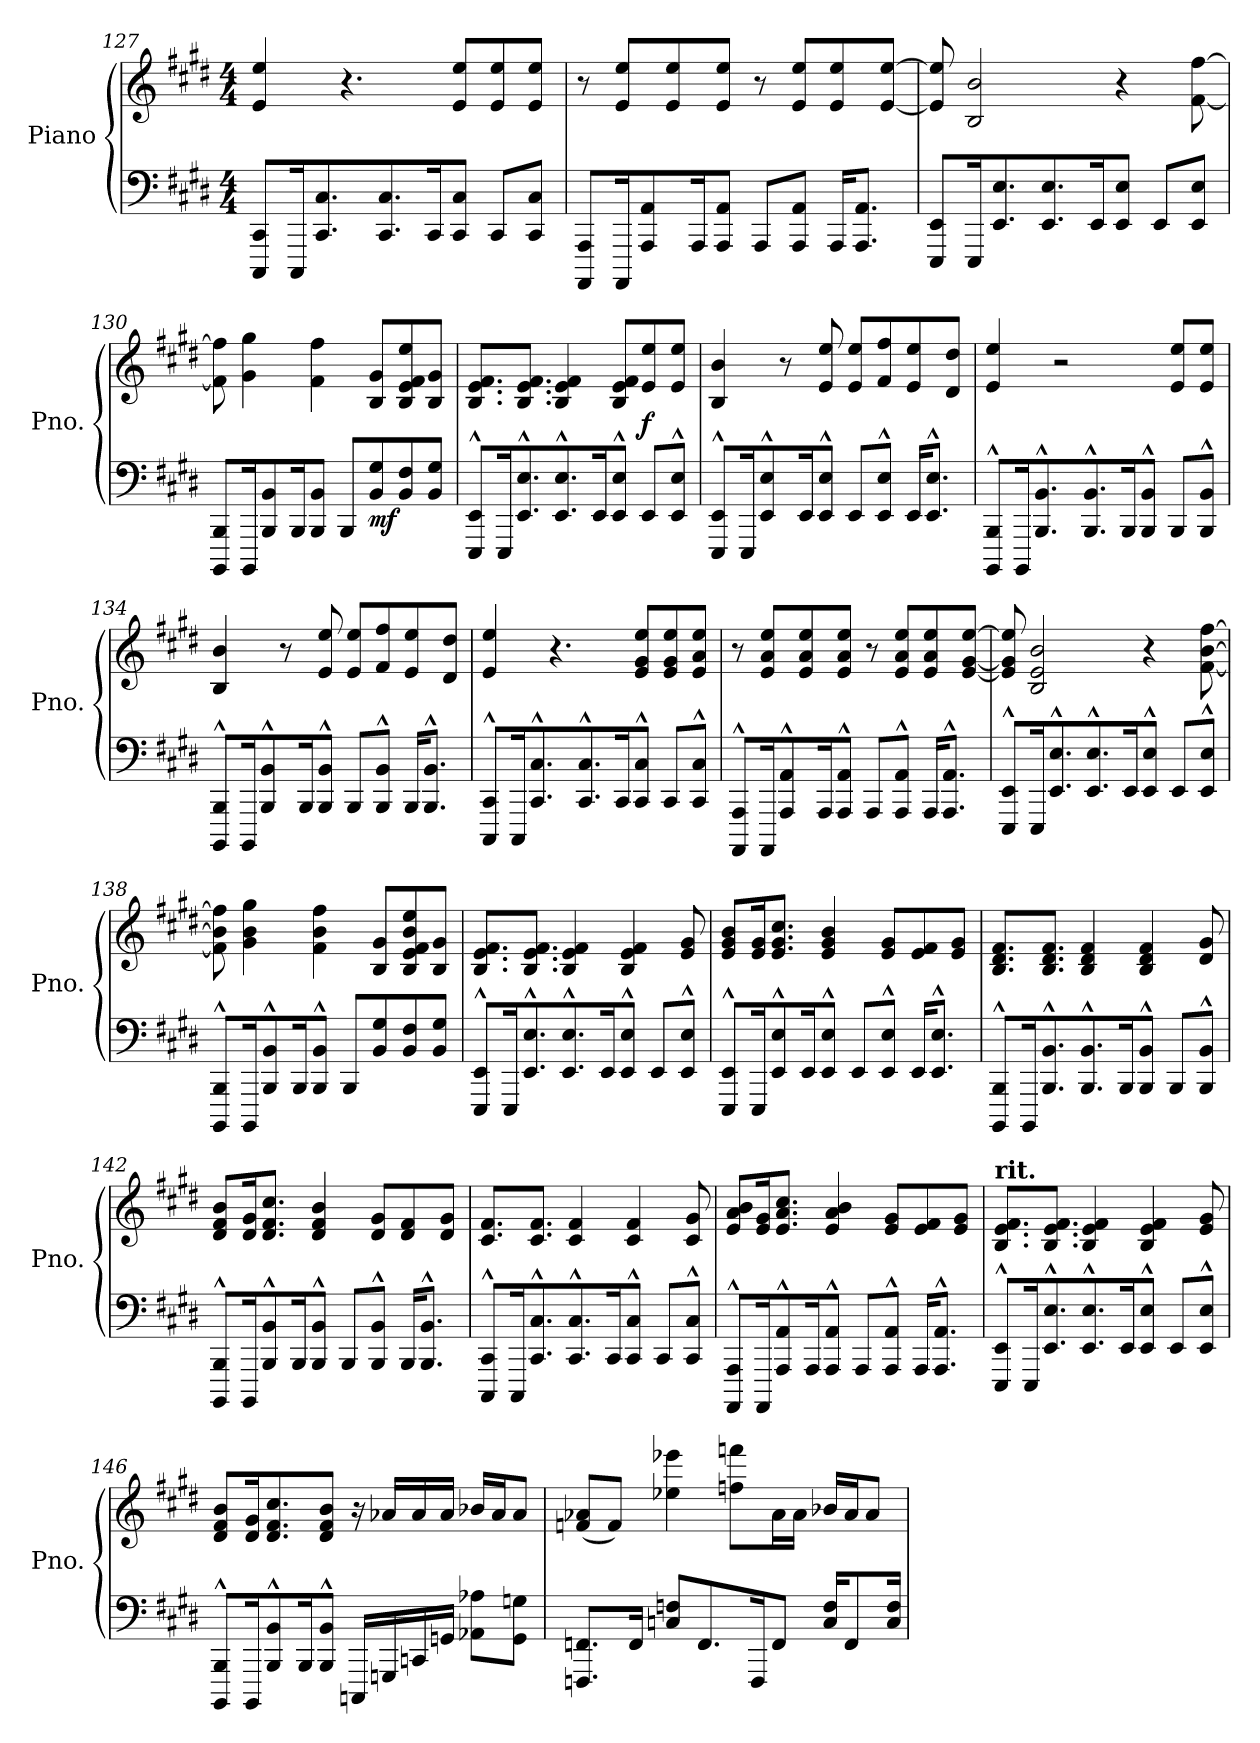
**kern	**kern	**dynam
*part1	*part1	*part1
*staff2	*staff1	*staff1/2
*I"Piano	*	*
*I'Pno.	*	*
*clefF4	*clefG2	*
*k[f#c#g#d#]	*k[f#c#g#d#]	*
*M4/4	*M4/4	*
=127	=127	=127
8CCC#/ 8CC#/L	4e/ 4ee/	.
16CCC#/K	.	.
8.CC#/ 8.C#/	.	.
.	4.r	.
8.CC#/ 8.C#/	.	.
16CC#/K	.	.
8CC#/ 8C#/J	8e/ 8ee/L	.
8CC#/L	8e/ 8ee/	.
8CC#/ 8C#/J	8e/ 8ee/J	.
=128	=128	=128
8AAAA/ 8AAA/L	8r	.
16AAAA/K	8e/ 8ee/L	.
8AAA/ 8AA/	.	.
.	8e/ 8ee/	.
16AAA/K	.	.
8AAA/ 8AA/J	8e/ 8ee/J	.
8AAA/L	8r	.
8AAA/ 8AA/J	8e/ 8ee/L	.
16AAA/KL	8e/ 8ee/	.
8.AAA/ 8.AA/J	.	.
.	[8e/ [8ee/J	.
!!LO:LB:g=z
=129	=129	=129
8EEE/ 8EE/L	8e/] 8ee/]	.
16EEE/K	2B/ 2b/	.
8.EE/ 8.E/	.	.
8.EE/ 8.E/	.	.
16EE/K	.	.
8EE/ 8E/J	4r	.
8EE/L	.	.
8EE/ 8E/J	[8f#\ [8ff#\	.
=130	=130	=130
8BBBB/ 8BBB/L	8f#\] 8ff#\]	.
16BBBB/K	4g#\ 4gg#\	.
8BBB/ 8BB/	.	.
16BBB/K	.	.
8BBB/ 8BB/J	4f#\ 4ff#\	.
8BBB/L	.	.
!	!	!LO:DY:b=2
8BB/ 8G#/	8B/ 8g#/L	mf
8BB/ 8F#/	8B/ 8e/ 8f#/ 8ee/	.
8BB/ 8G#/J	8B/ 8g#/J	.
=131	=131	=131
8EEE/^^ 8EE/^^L	8.B/ 8.e/ 8.f#/L	.
16EEE/K	.	.
8.EE/^^ 8.E/^^	8.B/ 8.e/ 8.f#/J	.
8.EE/^^ 8.E/^^	4B/ 4e/ 4f#/	.
16EE/K	.	.
8EE/^^ 8E/^^J	8B/ 8e/ 8f#/L	.
!	!	!LO:DY:b
8EE/L	8e/ 8ee/	f
8EE/^^ 8E/^^J	8e/ 8ee/J	.
!!LO:LB:g=z
=132	=132	=132
8EEE/^^ 8EE/^^L	4B/ 4b/	.
16EEE/K	.	.
8EE/^^ 8E/^^	.	.
.	8r	.
16EE/K	.	.
8EE/^^ 8E/^^J	8e/ 8ee/	.
8EE/L	8e/ 8ee/L	.
8EE/^^ 8E/^^J	8f#/ 8ff#/	.
16EE/KL	8e/ 8ee/	.
8.EE/^^ 8.E/^^J	.	.
.	8d#/ 8dd#/J	.
=133	=133	=133
8BBBB/^^ 8BBB/^^L	4e/ 4ee/	.
16BBBB/K	.	.
8.BBB/^^ 8.BB/^^	.	.
.	2r	.
8.BBB/^^ 8.BB/^^	.	.
16BBB/K	.	.
8BBB/^^ 8BB/^^J	.	.
8BBB/L	8e/ 8ee/L	.
8BBB/^^ 8BB/^^J	8e/ 8ee/J	.
=134	=134	=134
8BBBB/^^ 8BBB/^^L	4B/ 4b/	.
16BBBB/K	.	.
8BBB/^^ 8BB/^^	.	.
.	8r	.
16BBB/K	.	.
8BBB/^^ 8BB/^^J	8e/ 8ee/	.
8BBB/L	8e/ 8ee/L	.
8BBB/^^ 8BB/^^J	8f#/ 8ff#/	.
16BBB/KL	8e/ 8ee/	.
8.BBB/^^ 8.BB/^^J	.	.
.	8d#/ 8dd#/J	.
!!LO:PB:g=z
=135	=135	=135
8CCC#/^^ 8CC#/^^L	4e/ 4ee/	.
16CCC#/K	.	.
8.CC#/^^ 8.C#/^^	.	.
.	4.r	.
8.CC#/^^ 8.C#/^^	.	.
16CC#/K	.	.
8CC#/^^ 8C#/^^J	8e/ 8g#/ 8ee/L	.
8CC#/L	8e/ 8g#/ 8ee/	.
8CC#/^^ 8C#/^^J	8e/ 8a/ 8ee/J	.
=136	=136	=136
8AAAA/^^ 8AAA/^^L	8r	.
16AAAA/K	8e/ 8a/ 8ee/L	.
8AAA/^^ 8AA/^^	.	.
.	8e/ 8a/ 8ee/	.
16AAA/K	.	.
8AAA/^^ 8AA/^^J	8e/ 8a/ 8ee/J	.
8AAA/L	8r	.
8AAA/^^ 8AA/^^J	8e/ 8a/ 8ee/L	.
16AAA/KL	8e/ 8a/ 8ee/	.
8.AAA/^^ 8.AA/^^J	.	.
.	[8e/ [8g#/ [8ee/J	.
=137	=137	=137
8EEE/^^ 8EE/^^L	8e/] 8g#/] 8ee/]	.
16EEE/K	2B/ 2e/ 2b/	.
8.EE/^^ 8.E/^^	.	.
8.EE/^^ 8.E/^^	.	.
16EE/K	.	.
8EE/^^ 8E/^^J	4r	.
8EE/L	.	.
8EE/^^ 8E/^^J	[8f#\ [8b\ [8ff#\	.
!!LO:LB:g=z
=138	=138	=138
8BBBB/^^ 8BBB/^^L	8f#\] 8b\] 8ff#\]	.
16BBBB/K	4g#\ 4b\ 4gg#\	.
8BBB/^^ 8BB/^^	.	.
16BBB/K	.	.
8BBB/^^ 8BB/^^J	4f#\ 4b\ 4ff#\	.
8BBB/L	.	.
8BB/ 8G#/	8B/ 8g#/L	.
8BB/ 8F#/	8B/ 8e/ 8f#/ 8b/ 8ee/	.
8BB/ 8G#/J	8B/ 8g#/J	.
=139	=139	=139
8EEE/^^ 8EE/^^L	8.B/ 8.e/ 8.f#/L	.
16EEE/K	.	.
8.EE/^^ 8.E/^^	8.B/ 8.e/ 8.f#/J	.
8.EE/^^ 8.E/^^	4B/ 4e/ 4f#/	.
16EE/K	.	.
8EE/^^ 8E/^^J	4B/ 4e/ 4f#/	.
8EE/L	.	.
8EE/^^ 8E/^^J	8e/ 8g#/	.
=140	=140	=140
8EEE/^^ 8EE/^^L	8e/ 8g#/ 8b/L	.
16EEE/K	16e/ 16g#/K	.
8EE/^^ 8E/^^	8.e/ 8.g#/ 8.cc#/J	.
16EE/K	.	.
8EE/^^ 8E/^^J	4e/ 4g#/ 4b/	.
8EE/L	.	.
8EE/^^ 8E/^^J	8e/ 8g#/L	.
16EE/KL	8e/ 8f#/	.
8.EE/^^ 8.E/^^J	.	.
.	8e/ 8g#/J	.
!!LO:LB:g=z
=141	=141	=141
8BBBB/^^ 8BBB/^^L	8.B/ 8.d#/ 8.f#/L	.
16BBBB/K	.	.
8.BBB/^^ 8.BB/^^	8.B/ 8.d#/ 8.f#/J	.
8.BBB/^^ 8.BB/^^	4B/ 4d#/ 4f#/	.
16BBB/K	.	.
8BBB/^^ 8BB/^^J	4B/ 4d#/ 4f#/	.
8BBB/L	.	.
8BBB/^^ 8BB/^^J	8d#/ 8g#/	.
=142	=142	=142
8BBBB/^^ 8BBB/^^L	8d#/ 8f#/ 8b/L	.
16BBBB/K	16d#/ 16g#/K	.
8BBB/^^ 8BB/^^	8.d#/ 8.f#/ 8.cc#/J	.
16BBB/K	.	.
8BBB/^^ 8BB/^^J	4d#/ 4f#/ 4b/	.
8BBB/L	.	.
8BBB/^^ 8BB/^^J	8d#/ 8g#/L	.
16BBB/KL	8d#/ 8f#/	.
8.BBB/^^ 8.BB/^^J	.	.
.	8d#/ 8g#/J	.
=143	=143	=143
8CCC#/^^ 8CC#/^^L	8.c#/ 8.f#/L	.
16CCC#/K	.	.
8.CC#/^^ 8.C#/^^	8.c#/ 8.f#/J	.
8.CC#/^^ 8.C#/^^	4c#/ 4f#/	.
16CC#/K	.	.
8CC#/^^ 8C#/^^J	4c#/ 4f#/	.
8CC#/L	.	.
8CC#/^^ 8C#/^^J	8c#/ 8g#/	.
!!LO:LB:g=z
=144	=144	=144
8AAAA/^^ 8AAA/^^L	8e/ 8a/ 8b/L	.
16AAAA/K	16e/ 16g#/K	.
8AAA/^^ 8AA/^^	8.e/ 8.a/ 8.cc#/J	.
16AAA/K	.	.
8AAA/^^ 8AA/^^J	4e/ 4a/ 4b/	.
8AAA/L	.	.
8AAA/^^ 8AA/^^J	8e/ 8g#/L	.
16AAA/KL	8e/ 8f#/	.
8.AAA/^^ 8.AA/^^J	.	.
.	8e/ 8g#/J	.
=145	=145	=145
!	!LO:TX:a:B:t=rit.	!
8EEE/^^ 8EE/^^L	8.B/ 8.e/ 8.f#/L	.
16EEE/K	.	.
*	*MM121	*
8.EE/^^ 8.E/^^	8.B/ 8.e/ 8.f#/J	.
*	*MM118	*
8.EE/^^ 8.E/^^	4B/ 4e/ 4f#/	.
*	*MM115	*
16EE/K	.	.
8EE/^^ 8E/^^J	4B/ 4e/ 4f#/	.
*	*MM112	*
8EE/L	.	.
8EE/^^ 8E/^^J	8e/ 8g#/	.
=146	=146	=146
*	*MM109	*
8BBBB/^^ 8BBB/^^L	8d#/ 8f#/ 8b/L	.
16BBBB/K	16d#/ 16g#/K	.
*	*MM106	*
8BBB/^^ 8BB/^^	8.d#/ 8.f#/ 8.cc#/	.
16BBB/K	.	.
*	*MM103	*
8BBB/^^ 8BB/^^J	8d#/ 8f#/ 8b/J	.
*	*MM100	*
16CCC/LL	16r	.
16GGG/	16a-/LL	.
16CC/	16a-/	.
16GG/JJ	16a-/JJ	.
8AA-\ 8A-\L	16b-/LL	.
.	16a-/J	.
8GG\ 8G\J	8a-/J	.
!!LO:LB:g=z
=147	=147	=147
8.FFF/ 8.FF/L	(<8f/ 8a-/L	.
.	8f/J)	.
16FF/Jk	.	.
8C/ 8F/L	4ee-\ 4eee-\	.
8.FF/	.	.
.	8ff\ 8fff\L	.
16FFF/K	.	.
8FF/J	16a-\L	.
.	16a-\JJ	.
16C/ 16F/KL	16b-/LL	.
8FF/	16a-/J	.
.	8a-/J	.
16C/ 16F/Jk	.	.
=	=	=
*-	*-	*-
